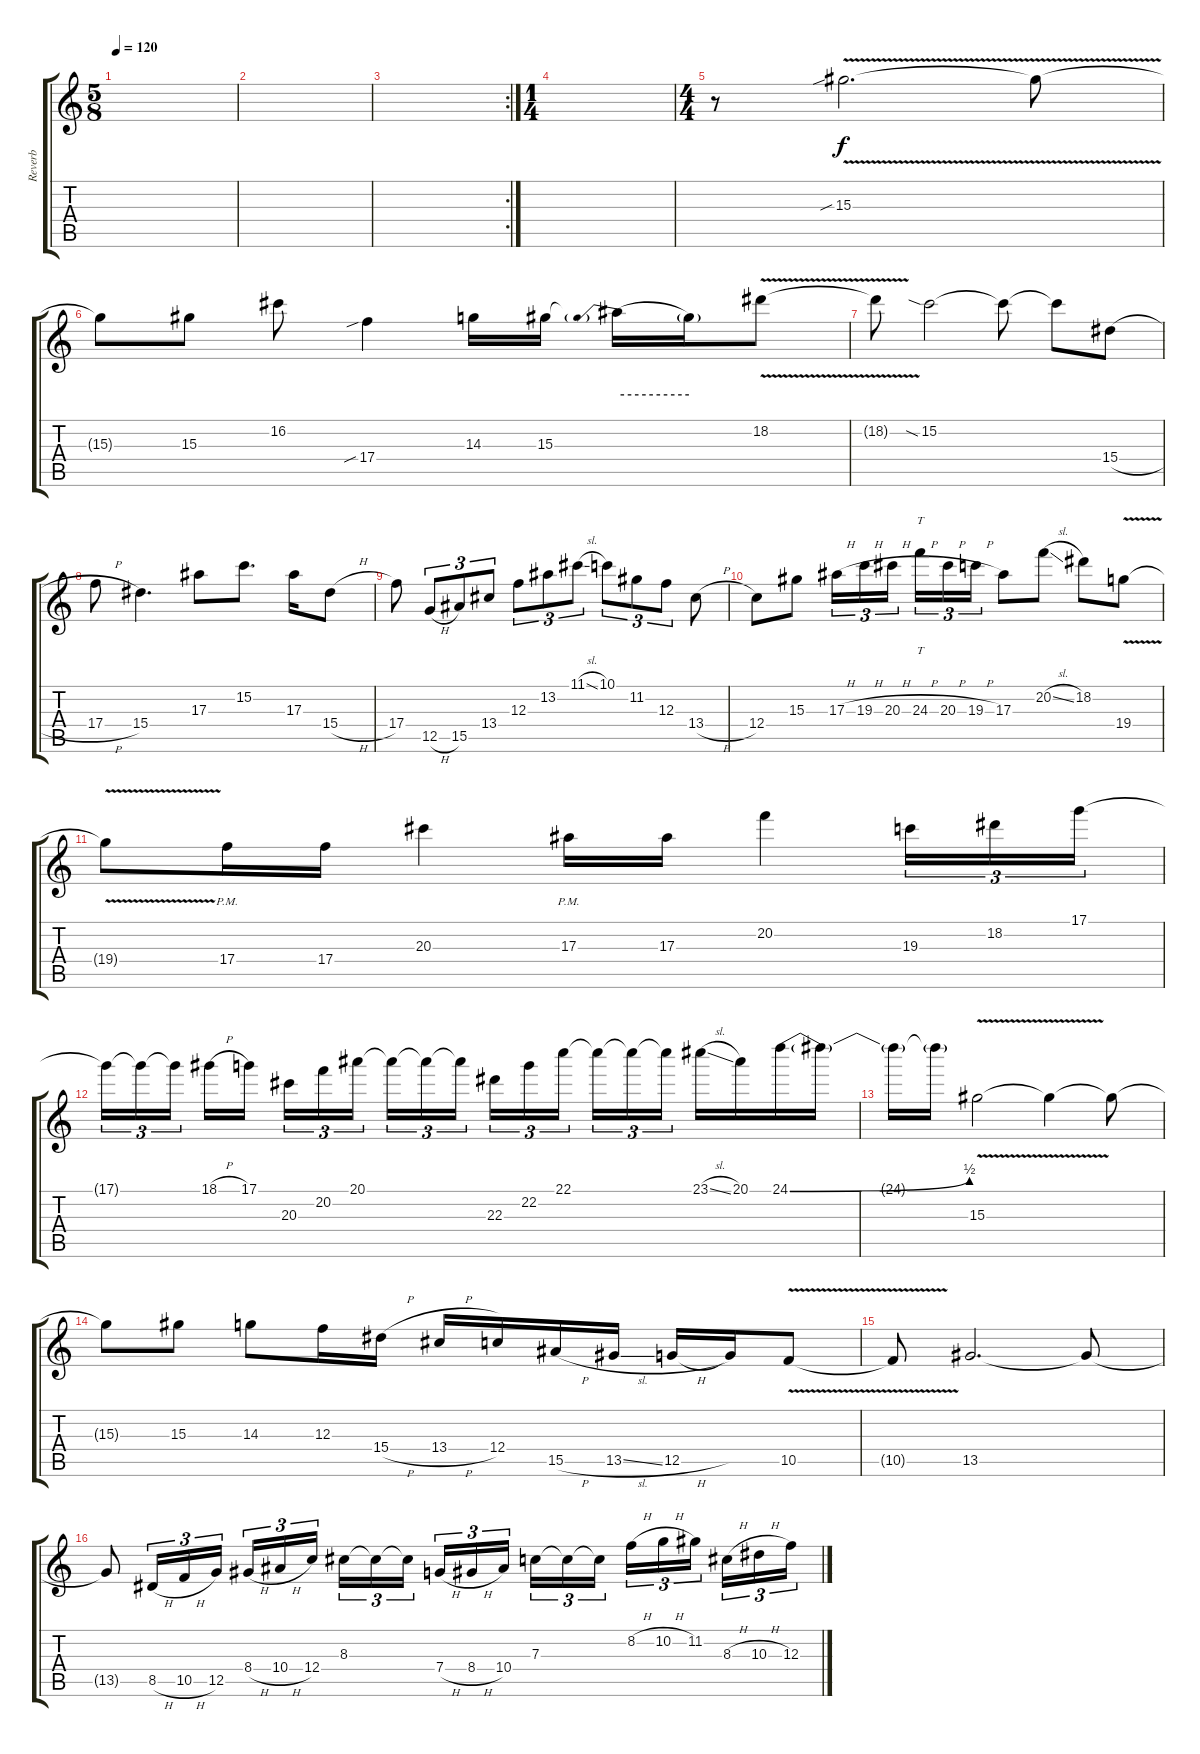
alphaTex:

\track ("Reverb" "Reverb") {instrument electricguitarjazz}
\staff {score tabs}
\tuning (D4 A3 F3 C3 G2 C2) {hide}
\ts (5 8)
\tempo 120
\clef g2
\ks c
|
|
\rc 2
|
\ts (1 4)
|
\ts (4 4)
r.8{instrument overdrivenguitar} 15.3{v sib}.2{d} 15.3{t}.8 |
15.3{t}.8 15.3.8 16.2.8 17.4{sib}.4 14.3.16 15.3.16 15.3{be (prebend 0 4 60 4) t}.16 15.3{be (hold 0 0 60 0) t}.16 18.2{v}.8 |
18.2{t}.8 15.2{sia}.2 15.2{t}.8 15.2{t}.8 15.4{h}.8 |
17.4{h}.8 15.4.4{d} 17.3.8 15.2.8{d} 17.3.16 15.4{h}.8 |
17.4.8 12.5{h}.8{tu (3 2)} 15.5.8{tu (3 2)} 13.4.8{tu (3 2)} 12.3.8{tu (3 2)} 13.2.8{tu (3 2)} 11.1{sl}.8{tu (3 2)} 10.1.8{tu (3 2)} 11.2.8{tu (3 2)} 12.3.8{tu (3 2)} 13.4{h}.8 |
12.4.8 15.3.8 17.3{h}.16{tu (3 2)} 19.3{h}.16{tu (3 2)} 20.3{h}.16{tu (3 2) beam splitsecondary} 24.3{h}.16{tt tu (3 2)} 20.3{h}.16{tu (3 2)} 19.3{h}.16{tu (3 2)} 17.3.8 20.2{sl}.8 18.2.8 19.4{v}.8 |
19.4{t}.8 17.4{pm}.16 17.4.16 20.3.4 17.3{pm}.16 17.3.16 20.2.4 19.3.16{tu (3 2)} 18.2.16{tu (3 2)} 17.1.16{tu (3 2)} |
17.1{t}.16{tu (3 2)} 17.1{t}.16{tu (3 2)} 17.1{t}.16{tu (3 2) beam splitsecondary} 18.1{h}.16 17.1.16 20.3.16{tu (3 2)} 20.2.16{tu (3 2)} 20.1.16{tu (3 2) beam splitsecondary} 20.1{t}.16{tu (3 2)} 20.1{t}.16{tu (3 2)} 20.1{t}.16{tu (3 2)} 22.3.16{tu (3 2)} 22.2.16{tu (3 2)} 22.1.16{tu (3 2) beam splitsecondary} 22.1{t}.16{tu (3 2)} 22.1{t}.16{tu (3 2)} 22.1{t}.16{tu (3 2)} 23.1{sl}.16 20.1.16 24.1{be (bend 0 0 60 2)}.16 24.1{t}.16 |
24.1{t}.16 24.1{t}.16 15.3{v}.2 15.3{t}.4 15.3{t}.8 |
15.3{t}.8 15.3.8 14.3.8 12.3.16 15.4{h}.16 13.4{h}.16 12.4.16 15.5{h}.16 13.5{sl}.16 12.5{h}.16 12.5{t}.16 10.5{v}.8 |
10.5{t}.8 13.5.2{d} 13.5{t}.8 |
13.5{t}.8 8.5{h}.16{tu (3 2)} 10.5{h}.16{tu (3 2)} 12.5.16{tu (3 2)} 8.4{h}.16{tu (3 2)} 10.4{h}.16{tu (3 2)} 12.4.16{tu (3 2) beam splitsecondary} 8.3.16{tu (3 2)} 8.3{t}.16{tu (3 2)} 8.3{t}.16{tu (3 2)} 7.4{h}.16{tu (3 2)} 8.4{h}.16{tu (3 2)} 10.4.16{tu (3 2) beam splitsecondary} 7.3.16{tu (3 2)} 7.3{t}.16{tu (3 2)} 7.3{t}.16{tu (3 2)} 8.2{h}.16{tu (3 2)} 10.2{h}.16{tu (3 2)} 11.2.16{tu (3 2) beam splitsecondary} 8.3{h}.16{tu (3 2)} 10.3{h}.16{tu (3 2)} 12.3.16{tu (3 2)}
